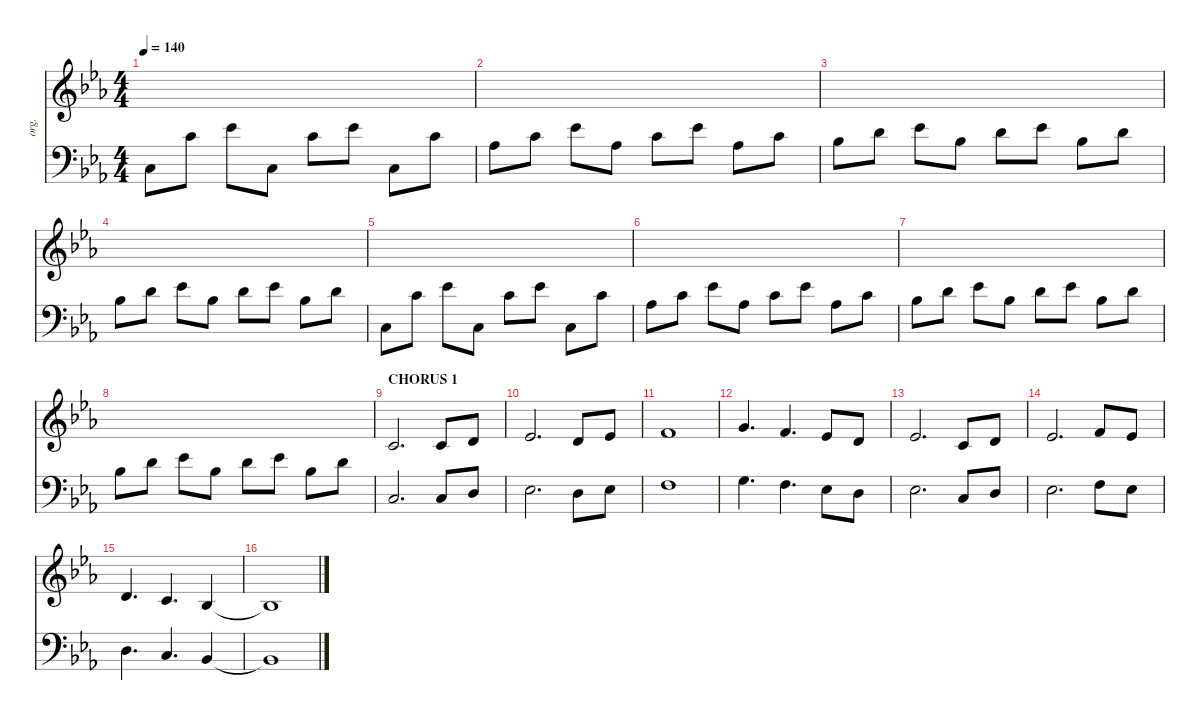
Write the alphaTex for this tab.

\defaultSystemsLayout 4
\hideDynamics
\bracketExtendMode nobrackets
\otherSystemsTrackNameOrientation horizontal
\track ("Organ" "org.") {instrument drawbarorgan}
\staff {score}
\tuning (E4 B3 G3 D3 A2 E2)
\ts (4 4)
\tempo 140
\clef g2
\ks cminor
|
|
|
|
|
|
|
|
\section ("" "CHORUS 1")
-4.1{acc forcenatural}.2{d beam Up} -4.1{acc forcenatural}.8{beam Up} -2.1{acc forcenatural}.8{beam Up} |
-1.1{acc b}.2{d beam Up} -2.1{acc forcenatural}.8{beam Up} -1.1{acc b}.8{beam Up} |
1.1{acc forcenatural}.1{beam Up} |
3.1{acc forcenatural}.4{d beam Up} 1.1{acc forcenatural}.4{d beam Up} -1.1{acc b}.8{beam Up} -2.1{acc forcenatural}.8{beam Up} |
-1.1{acc b}.2{d beam Up} -4.1{acc forcenatural}.8{beam Up} -2.1{acc forcenatural}.8{beam Up} |
-1.1{acc b}.2{d beam Up} 1.1{acc forcenatural}.8{beam Up} -1.1{acc b}.8{beam Up} |
-2.1{acc forcenatural}.4{d beam Up} -4.1{acc forcenatural}.4{d beam Up} -6.1{acc b}.4{beam Up} |
-6.1{t acc b}.1{beam Up}
\staff {score}
\tuning (G2 D2 A1 E1 B0)
\clef f4
\ottava regular
\simile none
\ks cminor
5.1{acc forcenatural}.8{dy mf beam Down} 17.1{acc forcenatural}.8{beam Down} 20.1{acc b}.8{beam Down} 5.1{acc forcenatural}.8{beam Down} 17.1{acc forcenatural}.8{beam Down} 20.1{acc b}.8{beam Down} 5.1{acc forcenatural}.8{beam Down} 17.1{acc forcenatural}.8{beam Down} |
13.1{acc b}.8{beam Down} 17.1{acc forcenatural}.8{beam Down} 20.1{acc b}.8{beam Down} 13.1{acc b}.8{beam Down} 17.1{acc forcenatural}.8{beam Down} 20.1{acc b}.8{beam Down} 13.1{acc b}.8{beam Down} 17.1{acc forcenatural}.8{beam Down} |
15.1{acc b}.8{beam Down} 19.1{acc forcenatural}.8{beam Down} 20.1{acc b}.8{beam Down} 15.1{acc b}.8{beam Down} 19.1{acc forcenatural}.8{beam Down} 20.1{acc b}.8{beam Down} 15.1{acc b}.8{beam Down} 19.1{acc forcenatural}.8{beam Down} |
15.1{acc b}.8{beam Down} 19.1{acc forcenatural}.8{beam Down} 20.1{acc b}.8{beam Down} 15.1{acc b}.8{beam Down} 19.1{acc forcenatural}.8{beam Down} 20.1{acc b}.8{beam Down} 15.1{acc b}.8{beam Down} 19.1{acc forcenatural}.8{beam Down} |
5.1{acc forcenatural}.8{beam Down} 17.1{acc forcenatural}.8{beam Down} 20.1{acc b}.8{beam Down} 5.1{acc forcenatural}.8{beam Down} 17.1{acc forcenatural}.8{beam Down} 20.1{acc b}.8{beam Down} 5.1{acc forcenatural}.8{beam Down} 17.1{acc forcenatural}.8{beam Down} |
13.1{acc b}.8{beam Down} 17.1{acc forcenatural}.8{beam Down} 20.1{acc b}.8{beam Down} 13.1{acc b}.8{beam Down} 17.1{acc forcenatural}.8{beam Down} 20.1{acc b}.8{beam Down} 13.1{acc b}.8{beam Down} 17.1{acc forcenatural}.8{beam Down} |
15.1{acc b}.8{beam Down} 19.1{acc forcenatural}.8{beam Down} 20.1{acc b}.8{beam Down} 15.1{acc b}.8{beam Down} 19.1{acc forcenatural}.8{beam Down} 20.1{acc b}.8{beam Down} 15.1{acc b}.8{beam Down} 19.1{acc forcenatural}.8{beam Down} |
15.1{acc b}.8{beam Down} 19.1{acc forcenatural}.8{beam Down} 20.1{acc b}.8{beam Down} 15.1{acc b}.8{beam Down} 19.1{acc forcenatural}.8{beam Down} 20.1{acc b}.8{beam Down} 15.1{acc b}.8{beam Down} 19.1{acc forcenatural}.8{beam Down} |
15.3{acc forcenatural}.2{d beam Up} 5.1{acc forcenatural}.8{beam Up} 7.1{acc forcenatural}.8{beam Up} |
8.1{acc b}.2{d beam Down} 7.1{acc forcenatural}.8{beam Down} 8.1{acc b}.8{beam Down} |
10.1{acc forcenatural}.1{beam Down} |
12.1{acc forcenatural}.4{d beam Down} 10.1{acc forcenatural}.4{d beam Down} 8.1{acc b}.8{beam Down} 7.1{acc forcenatural}.8{beam Down} |
8.1{acc b}.2{d beam Down} 5.1{acc forcenatural}.8{beam Up} 7.1{acc forcenatural}.8{beam Up} |
8.1{acc b}.2{d beam Down} 10.1{acc forcenatural}.8{beam Down} 8.1{acc b}.8{beam Down} |
7.1{acc forcenatural}.4{d beam Down} 10.2{acc forcenatural}.4{d beam Up} 3.1{acc b}.4{beam Up} |
3.1{t acc b}.1{beam Up}
